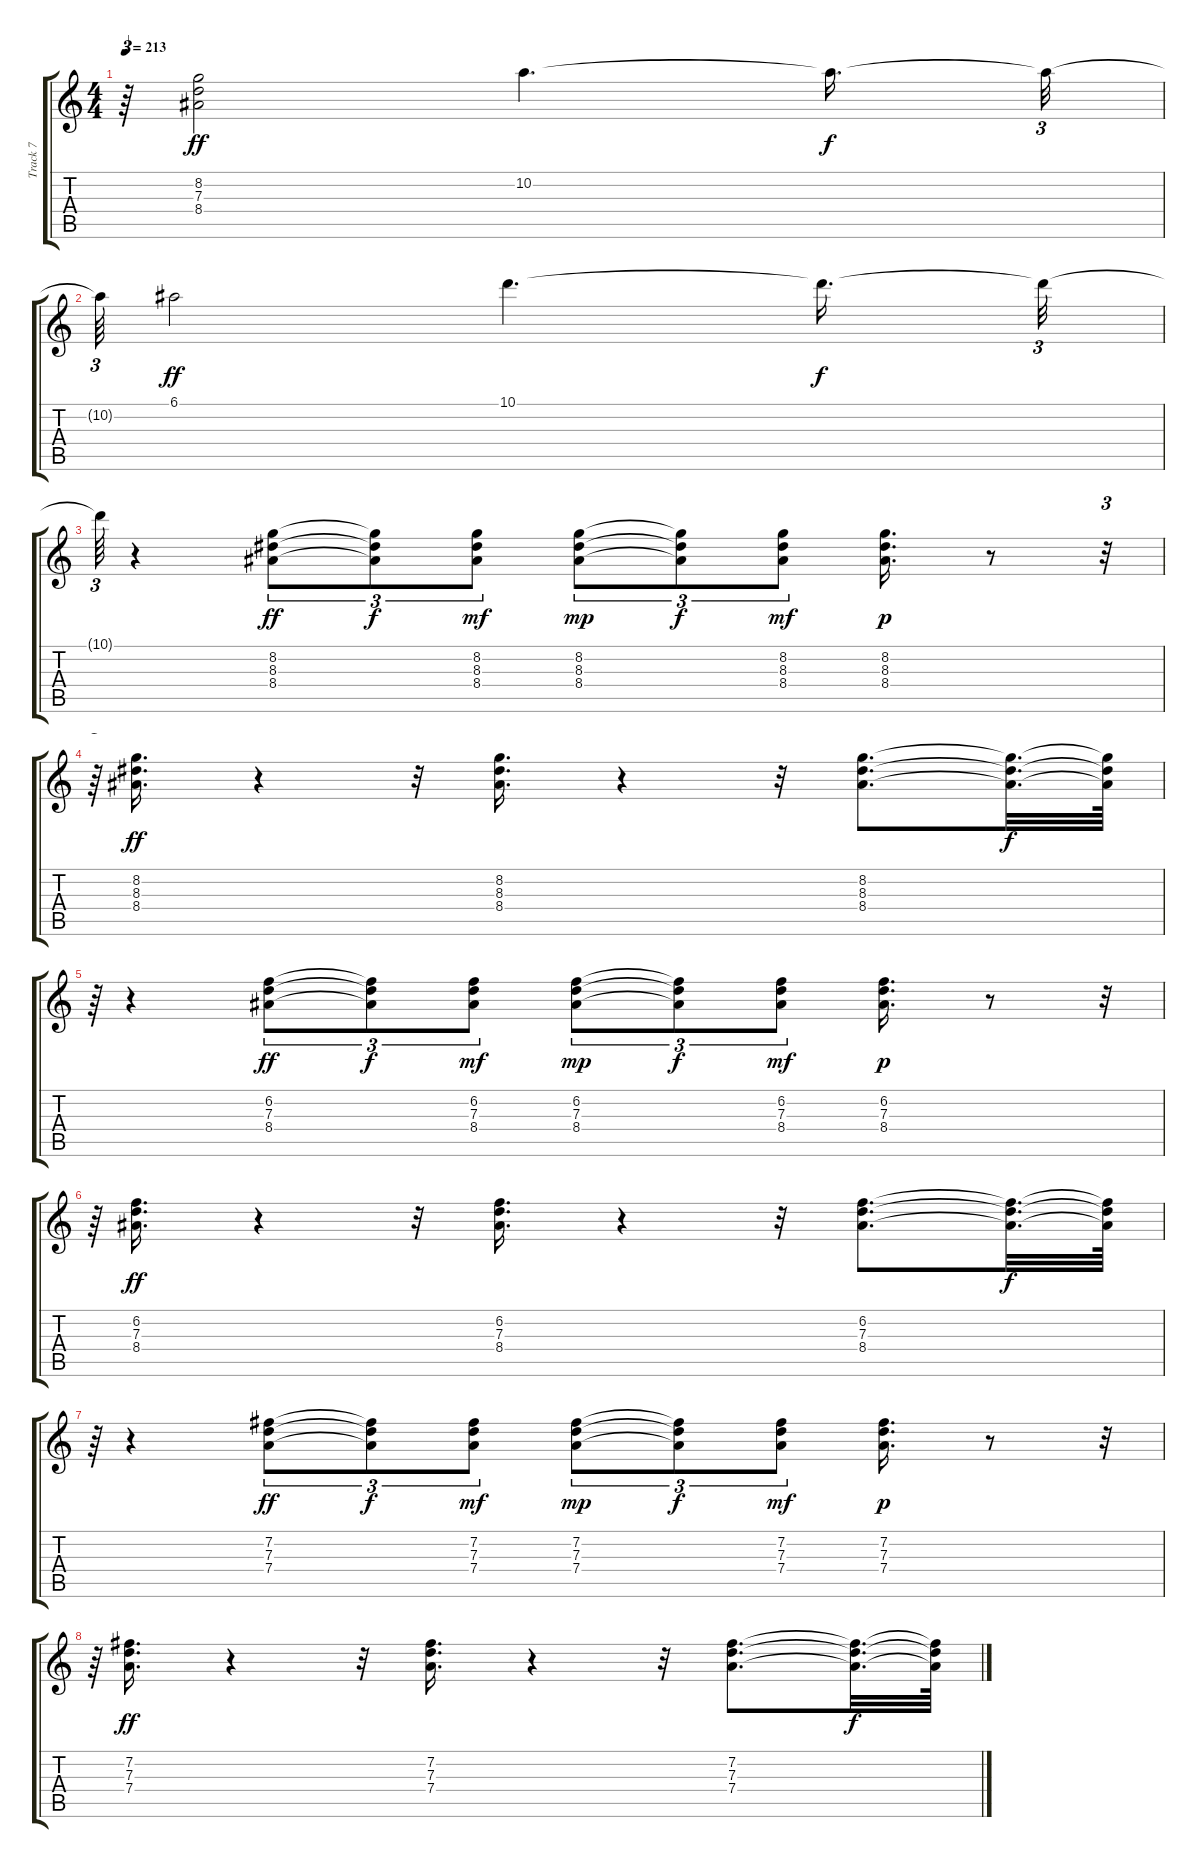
\track ("Track 7" "Track 7") {instrument electricguitarjazz}
\staff {score tabs}
\tuning (E4 B3 G3 D3 A2 E2) {hide}
\ts (4 4)
\tempo 213
\clef g2
\ks c
r.64{tu (3 2) dy f} (8.2 7.3 8.4).2{dy ff} 10.2.4{d} 10.2{t}.16{d dy f} 10.2{t}.32{tu (3 2)} |
10.2{t}.64{tu (3 2)} 6.1.2{dy ff} 10.1.4{d} 10.1{t}.16{d dy f} 10.1{t}.32{tu (3 2)} |
10.1{t}.64{tu (3 2)} r.4 (8.2 8.3 8.4).8{tu (3 2) dy ff} (8.2{t} 8.3{t} 8.4{t}).8{tu (3 2) dy f} (8.2 8.3 8.4).8{tu (3 2) dy mf} (8.2 8.3 8.4).8{tu (3 2) dy mp} (8.2{t} 8.3{t} 8.4{t}).8{tu (3 2) dy f} (8.2 8.3 8.4).8{tu (3 2) dy mf} (8.2 8.3 8.4).16{d dy p} r.8 r.32{tu (3 2)} |
r.64{tu (3 2)} (8.2 8.3 8.4).16{d dy ff} r.4 r.32 (8.2 8.3 8.4).16{d} r.4 r.32 (8.2 8.3 8.4).8{d} (8.2{t} 8.3{t} 8.4{t}).32{d dy f} (8.2{t} 8.3{t} 8.4{t}).64 |
r.64{tu (3 2)} r.4 (6.2 7.3 8.4).8{tu (3 2) dy ff} (6.2{t} 7.3{t} 8.4{t}).8{tu (3 2) dy f} (6.2 7.3 8.4).8{tu (3 2) dy mf} (6.2 7.3 8.4).8{tu (3 2) dy mp} (6.2{t} 7.3{t} 8.4{t}).8{tu (3 2) dy f} (6.2 7.3 8.4).8{tu (3 2) dy mf} (6.2 7.3 8.4).16{d dy p} r.8 r.32{tu (3 2)} |
r.64{tu (3 2)} (6.2 7.3 8.4).16{d dy ff} r.4 r.32 (6.2 7.3 8.4).16{d} r.4 r.32 (6.2 7.3 8.4).8{d} (6.2{t} 7.3{t} 8.4{t}).32{d dy f} (6.2{t} 7.3{t} 8.4{t}).64 |
r.64{tu (3 2)} r.4 (7.2 7.3 7.4).8{tu (3 2) dy ff} (7.2{t} 7.3{t} 7.4{t}).8{tu (3 2) dy f} (7.2 7.3 7.4).8{tu (3 2) dy mf} (7.2 7.3 7.4).8{tu (3 2) dy mp} (7.2{t} 7.3{t} 7.4{t}).8{tu (3 2) dy f} (7.2 7.3 7.4).8{tu (3 2) dy mf} (7.2 7.3 7.4).16{d dy p} r.8 r.32{tu (3 2)} |
r.64{tu (3 2)} (7.2 7.3 7.4).16{d dy ff} r.4 r.32 (7.2 7.3 7.4).16{d} r.4 r.32 (7.2 7.3 7.4).8{d} (7.2{t} 7.3{t} 7.4{t}).32{d dy f} (7.2{t} 7.3{t} 7.4{t}).64
